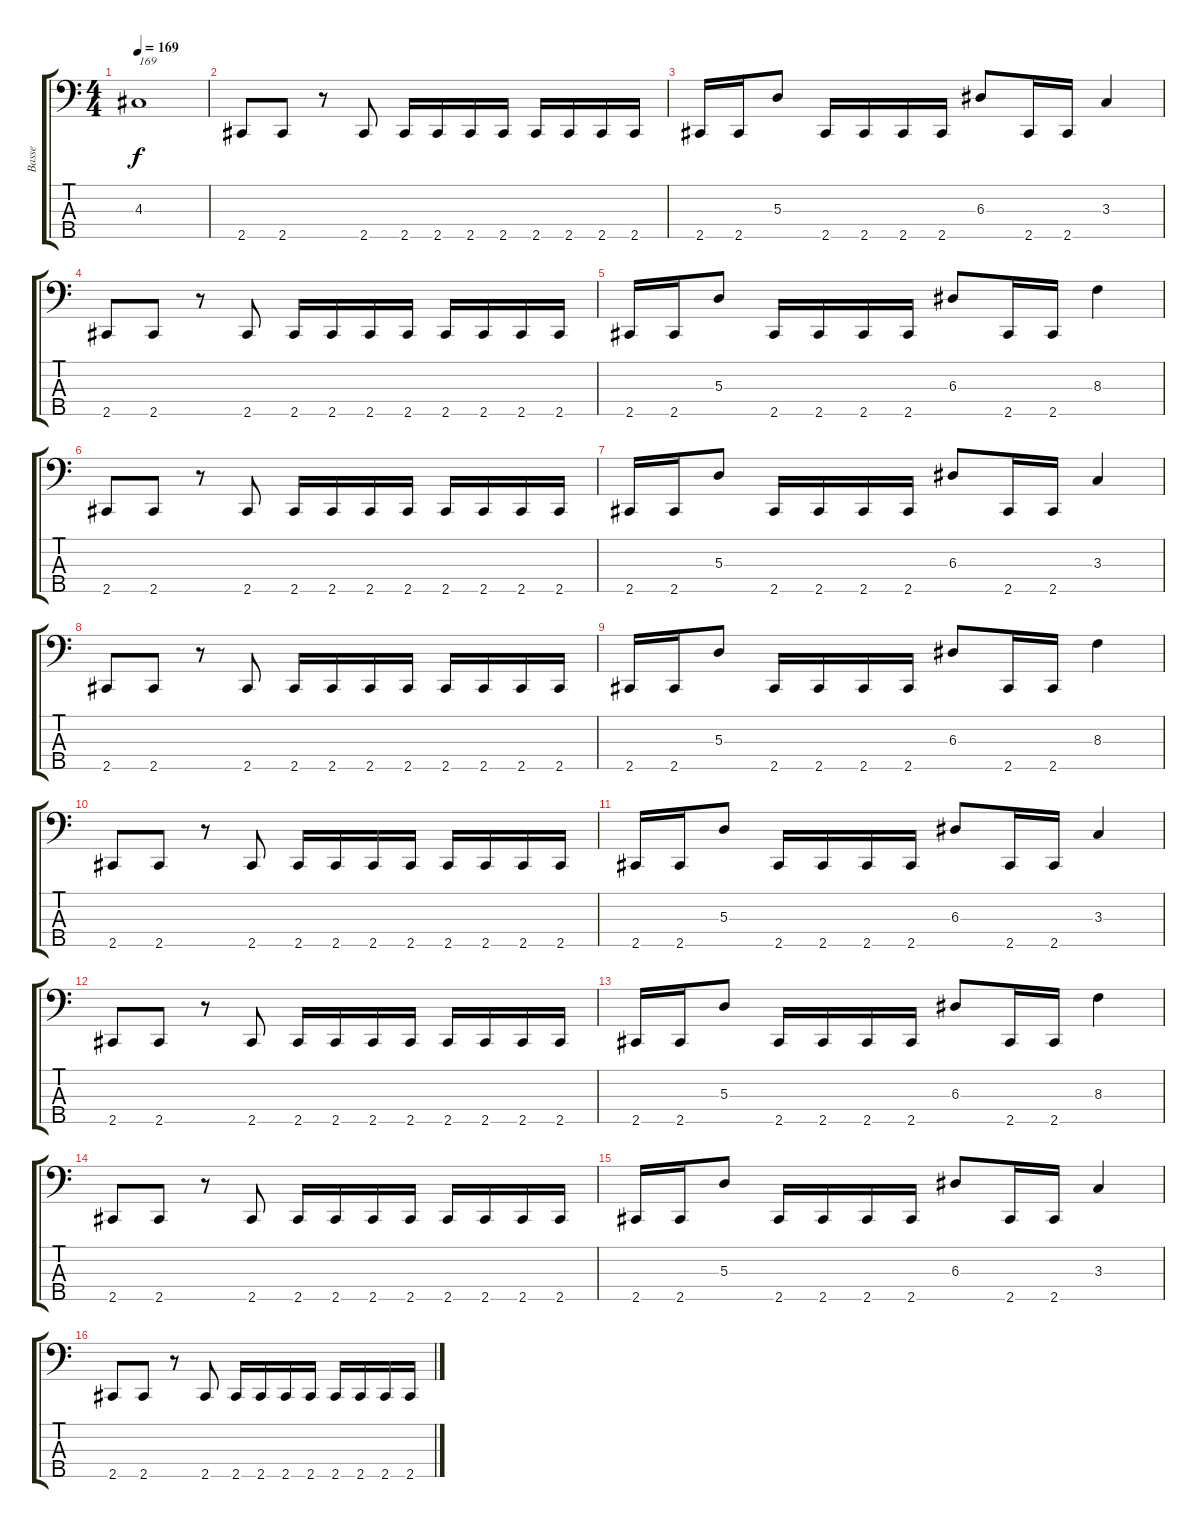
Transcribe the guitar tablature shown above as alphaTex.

\track ("Basse" "Basse") {instrument electricbassfinger}
\staff {score tabs}
\tuning (G2 D2 A1 E1 B0) {hide}
\ts (4 4)
\tempo 169
\clef f4
\ks c
4.3.1{txt "169" dy f} |
2.5.8 2.5.8 r.8 2.5.8 2.5.16 2.5.16 2.5.16 2.5.16 2.5.16 2.5.16 2.5.16 2.5.16 |
2.5.16 2.5.16 5.3.8 2.5.16 2.5.16 2.5.16 2.5.16 6.3.8 2.5.16 2.5.16 3.3.4 |
2.5.8 2.5.8 r.8 2.5.8 2.5.16 2.5.16 2.5.16 2.5.16 2.5.16 2.5.16 2.5.16 2.5.16 |
2.5.16 2.5.16 5.3.8 2.5.16 2.5.16 2.5.16 2.5.16 6.3.8 2.5.16 2.5.16 8.3.4 |
2.5.8 2.5.8 r.8 2.5.8 2.5.16 2.5.16 2.5.16 2.5.16 2.5.16 2.5.16 2.5.16 2.5.16 |
2.5.16 2.5.16 5.3.8 2.5.16 2.5.16 2.5.16 2.5.16 6.3.8 2.5.16 2.5.16 3.3.4 |
2.5.8 2.5.8 r.8 2.5.8 2.5.16 2.5.16 2.5.16 2.5.16 2.5.16 2.5.16 2.5.16 2.5.16 |
2.5.16 2.5.16 5.3.8 2.5.16 2.5.16 2.5.16 2.5.16 6.3.8 2.5.16 2.5.16 8.3.4 |
2.5.8 2.5.8 r.8 2.5.8 2.5.16 2.5.16 2.5.16 2.5.16 2.5.16 2.5.16 2.5.16 2.5.16 |
2.5.16 2.5.16 5.3.8 2.5.16 2.5.16 2.5.16 2.5.16 6.3.8 2.5.16 2.5.16 3.3.4 |
2.5.8 2.5.8 r.8 2.5.8 2.5.16 2.5.16 2.5.16 2.5.16 2.5.16 2.5.16 2.5.16 2.5.16 |
2.5.16 2.5.16 5.3.8 2.5.16 2.5.16 2.5.16 2.5.16 6.3.8 2.5.16 2.5.16 8.3.4 |
2.5.8 2.5.8 r.8 2.5.8 2.5.16 2.5.16 2.5.16 2.5.16 2.5.16 2.5.16 2.5.16 2.5.16 |
2.5.16 2.5.16 5.3.8 2.5.16 2.5.16 2.5.16 2.5.16 6.3.8 2.5.16 2.5.16 3.3.4 |
2.5.8 2.5.8 r.8 2.5.8 2.5.16 2.5.16 2.5.16 2.5.16 2.5.16 2.5.16 2.5.16 2.5.16
